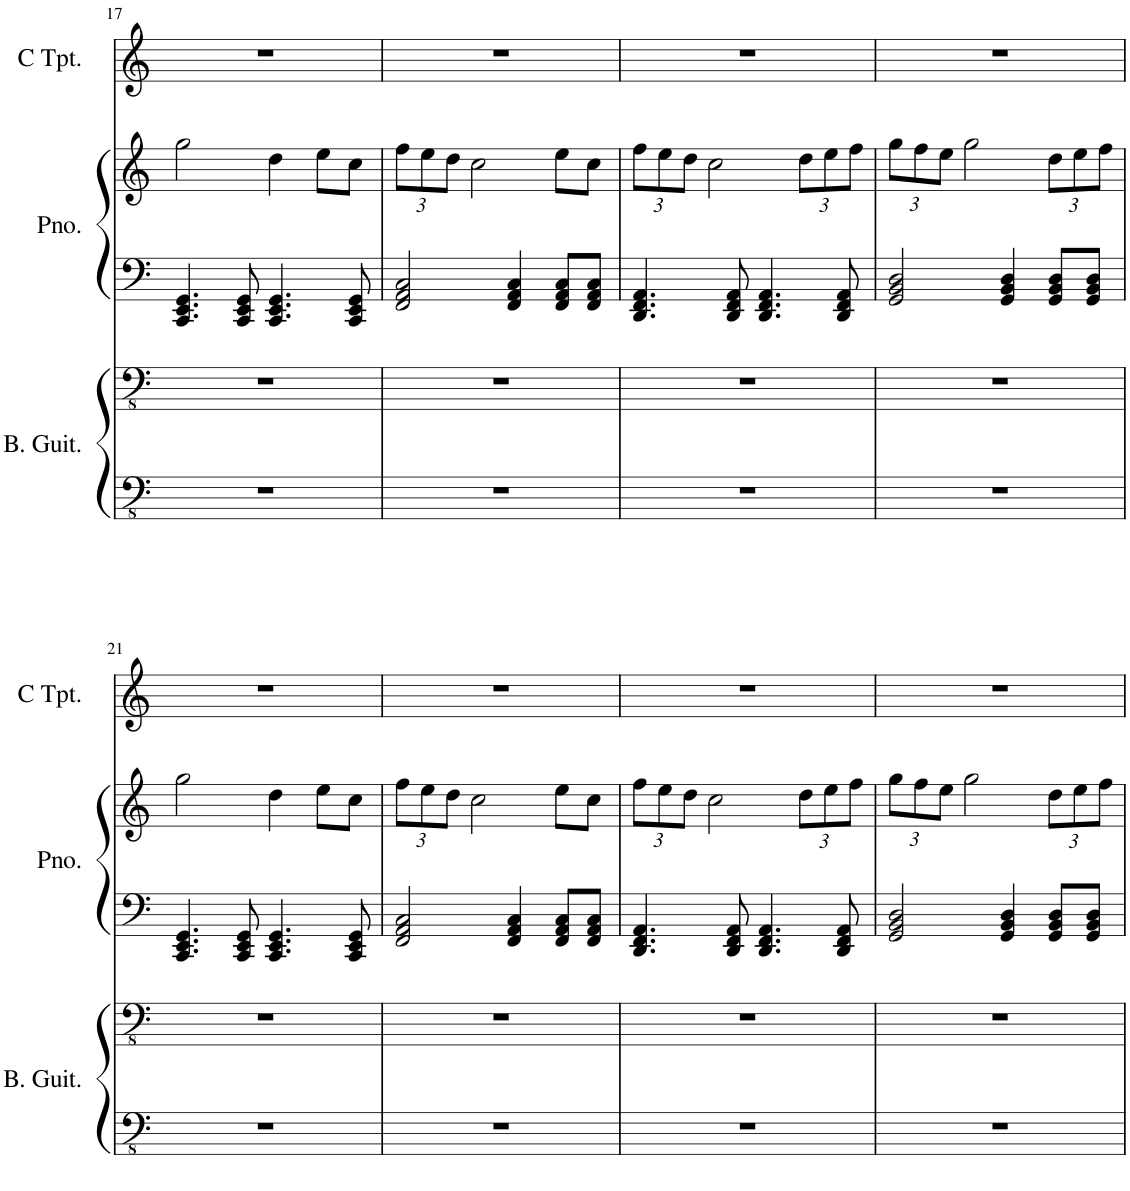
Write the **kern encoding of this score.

**kern	**kern	**kern	**kern	**kern
*part3	*part3	*part2	*part2	*part1
*staff5	*staff4	*staff3	*staff2	*staff1
*I"ベース	*	*I"Piano	*	*I"C トランペット
*	*	*I'Pno.	*	*
!!LO:PB:g=z
*clefFv4	*clefFv4	*clefF4	*clefG2	*clefG2
*	*	*	*	*ITrd1c2
*k[]	*k[]	*k[]	*k[]	*k[]
*M4/4	*M4/4	*M4/4	*M4/4	*M4/4
=17	=17	=17	=17	=17
1r	1r	4.CC/ 4.EE/ 4.GG/	2gg\	1r
.	.	8CC/ 8EE/ 8GG/	.	.
.	.	4.CC/ 4.EE/ 4.GG/	4dd\	.
.	.	.	8ee\L	.
.	.	8CC/ 8EE/ 8GG/	8cc\J	.
=18	=18	=18	=18	=18
*	*	*	*Xbrackettup	*
1r	1r	2FF/ 2AA/ 2C/	12ff\L	1r
.	.	.	12ee\	.
.	.	.	12dd\J	.
.	.	.	2cc\	.
.	.	4FF/ 4AA/ 4C/	.	.
.	.	8FF/ 8AA/ 8C/L	8ee\L	.
.	.	8FF/ 8AA/ 8C/J	8cc\J	.
=19	=19	=19	=19	=19
1r	1r	4.DD/ 4.FF/ 4.AA/	12ff\L	1r
.	.	.	12ee\	.
.	.	.	12dd\J	.
.	.	.	2cc\	.
.	.	8DD/ 8FF/ 8AA/	.	.
.	.	4.DD/ 4.FF/ 4.AA/	.	.
.	.	.	12dd\L	.
.	.	.	12ee\	.
.	.	8DD/ 8FF/ 8AA/	.	.
.	.	.	12ff\J	.
=20	=20	=20	=20	=20
1r	1r	2GG/ 2BB/ 2D/	12gg\L	1r
.	.	.	12ff\	.
.	.	.	12ee\J	.
.	.	.	2gg\	.
.	.	4GG/ 4BB/ 4D/	.	.
.	.	8GG/ 8BB/ 8D/L	12dd\L	.
.	.	.	12ee\	.
.	.	8GG/ 8BB/ 8D/J	.	.
.	.	.	12ff\J	.
!!LO:LB:g=z
=21	=21	=21	=21	=21
1r	1r	4.CC/ 4.EE/ 4.GG/	2gg\	1r
.	.	8CC/ 8EE/ 8GG/	.	.
.	.	4.CC/ 4.EE/ 4.GG/	4dd\	.
.	.	.	8ee\L	.
.	.	8CC/ 8EE/ 8GG/	8cc\J	.
=22	=22	=22	=22	=22
1r	1r	2FF/ 2AA/ 2C/	12ff\L	1r
.	.	.	12ee\	.
.	.	.	12dd\J	.
.	.	.	2cc\	.
.	.	4FF/ 4AA/ 4C/	.	.
.	.	8FF/ 8AA/ 8C/L	8ee\L	.
.	.	8FF/ 8AA/ 8C/J	8cc\J	.
=23	=23	=23	=23	=23
1r	1r	4.DD/ 4.FF/ 4.AA/	12ff\L	1r
.	.	.	12ee\	.
.	.	.	12dd\J	.
.	.	.	2cc\	.
.	.	8DD/ 8FF/ 8AA/	.	.
.	.	4.DD/ 4.FF/ 4.AA/	.	.
.	.	.	12dd\L	.
.	.	.	12ee\	.
.	.	8DD/ 8FF/ 8AA/	.	.
.	.	.	12ff\J	.
=24	=24	=24	=24	=24
1r	1r	2GG/ 2BB/ 2D/	12gg\L	1r
.	.	.	12ff\	.
.	.	.	12ee\J	.
.	.	.	2gg\	.
.	.	4GG/ 4BB/ 4D/	.	.
.	.	8GG/ 8BB/ 8D/L	12dd\L	.
.	.	.	12ee\	.
.	.	8GG/ 8BB/ 8D/J	.	.
.	.	.	12ff\J	.
=	=	=	=	=
*-	*-	*-	*-	*-
